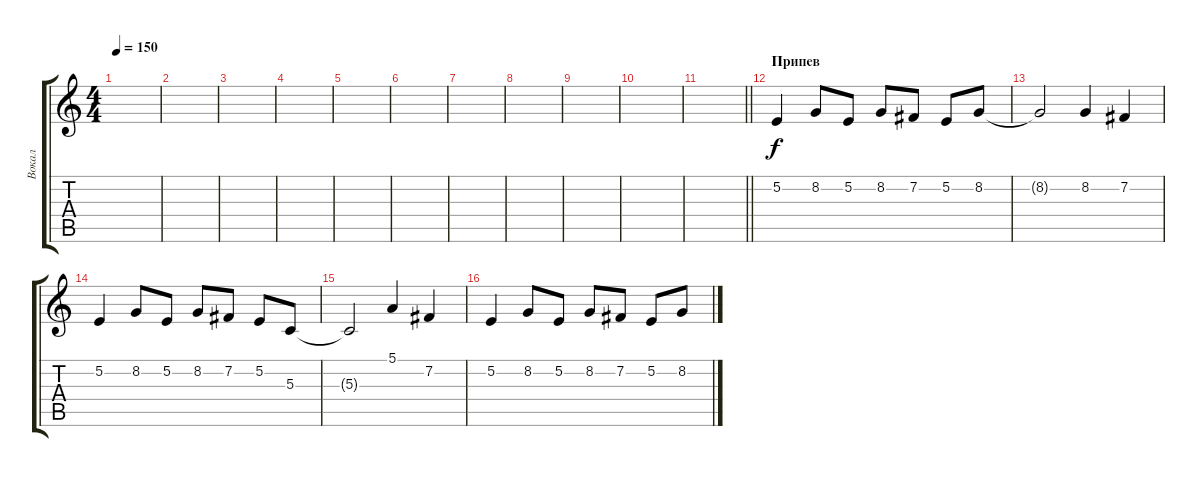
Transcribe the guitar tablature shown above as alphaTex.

\track ("Вокал" "Вокал") {instrument tenorsax}
\staff {score tabs}
\tuning (E4 B3 G3 D3 A2 E2) {hide}
\ts (4 4)
\tempo 150
\clef g2
\ks c
|
|
|
|
|
|
|
|
|
|
\barLineRight lightlight
|
\section ("" "Припев")
5.2.4 8.2.8 5.2.8 8.2.8 7.2.8 5.2.8 8.2.8 |
8.2{t}.2 8.2.4 7.2.4 |
5.2.4 8.2.8 5.2.8 8.2.8 7.2.8 5.2.8 5.3.8 |
5.3{t}.2 5.1.4 7.2.4 |
5.2.4 8.2.8 5.2.8 8.2.8 7.2.8 5.2.8 8.2.8
